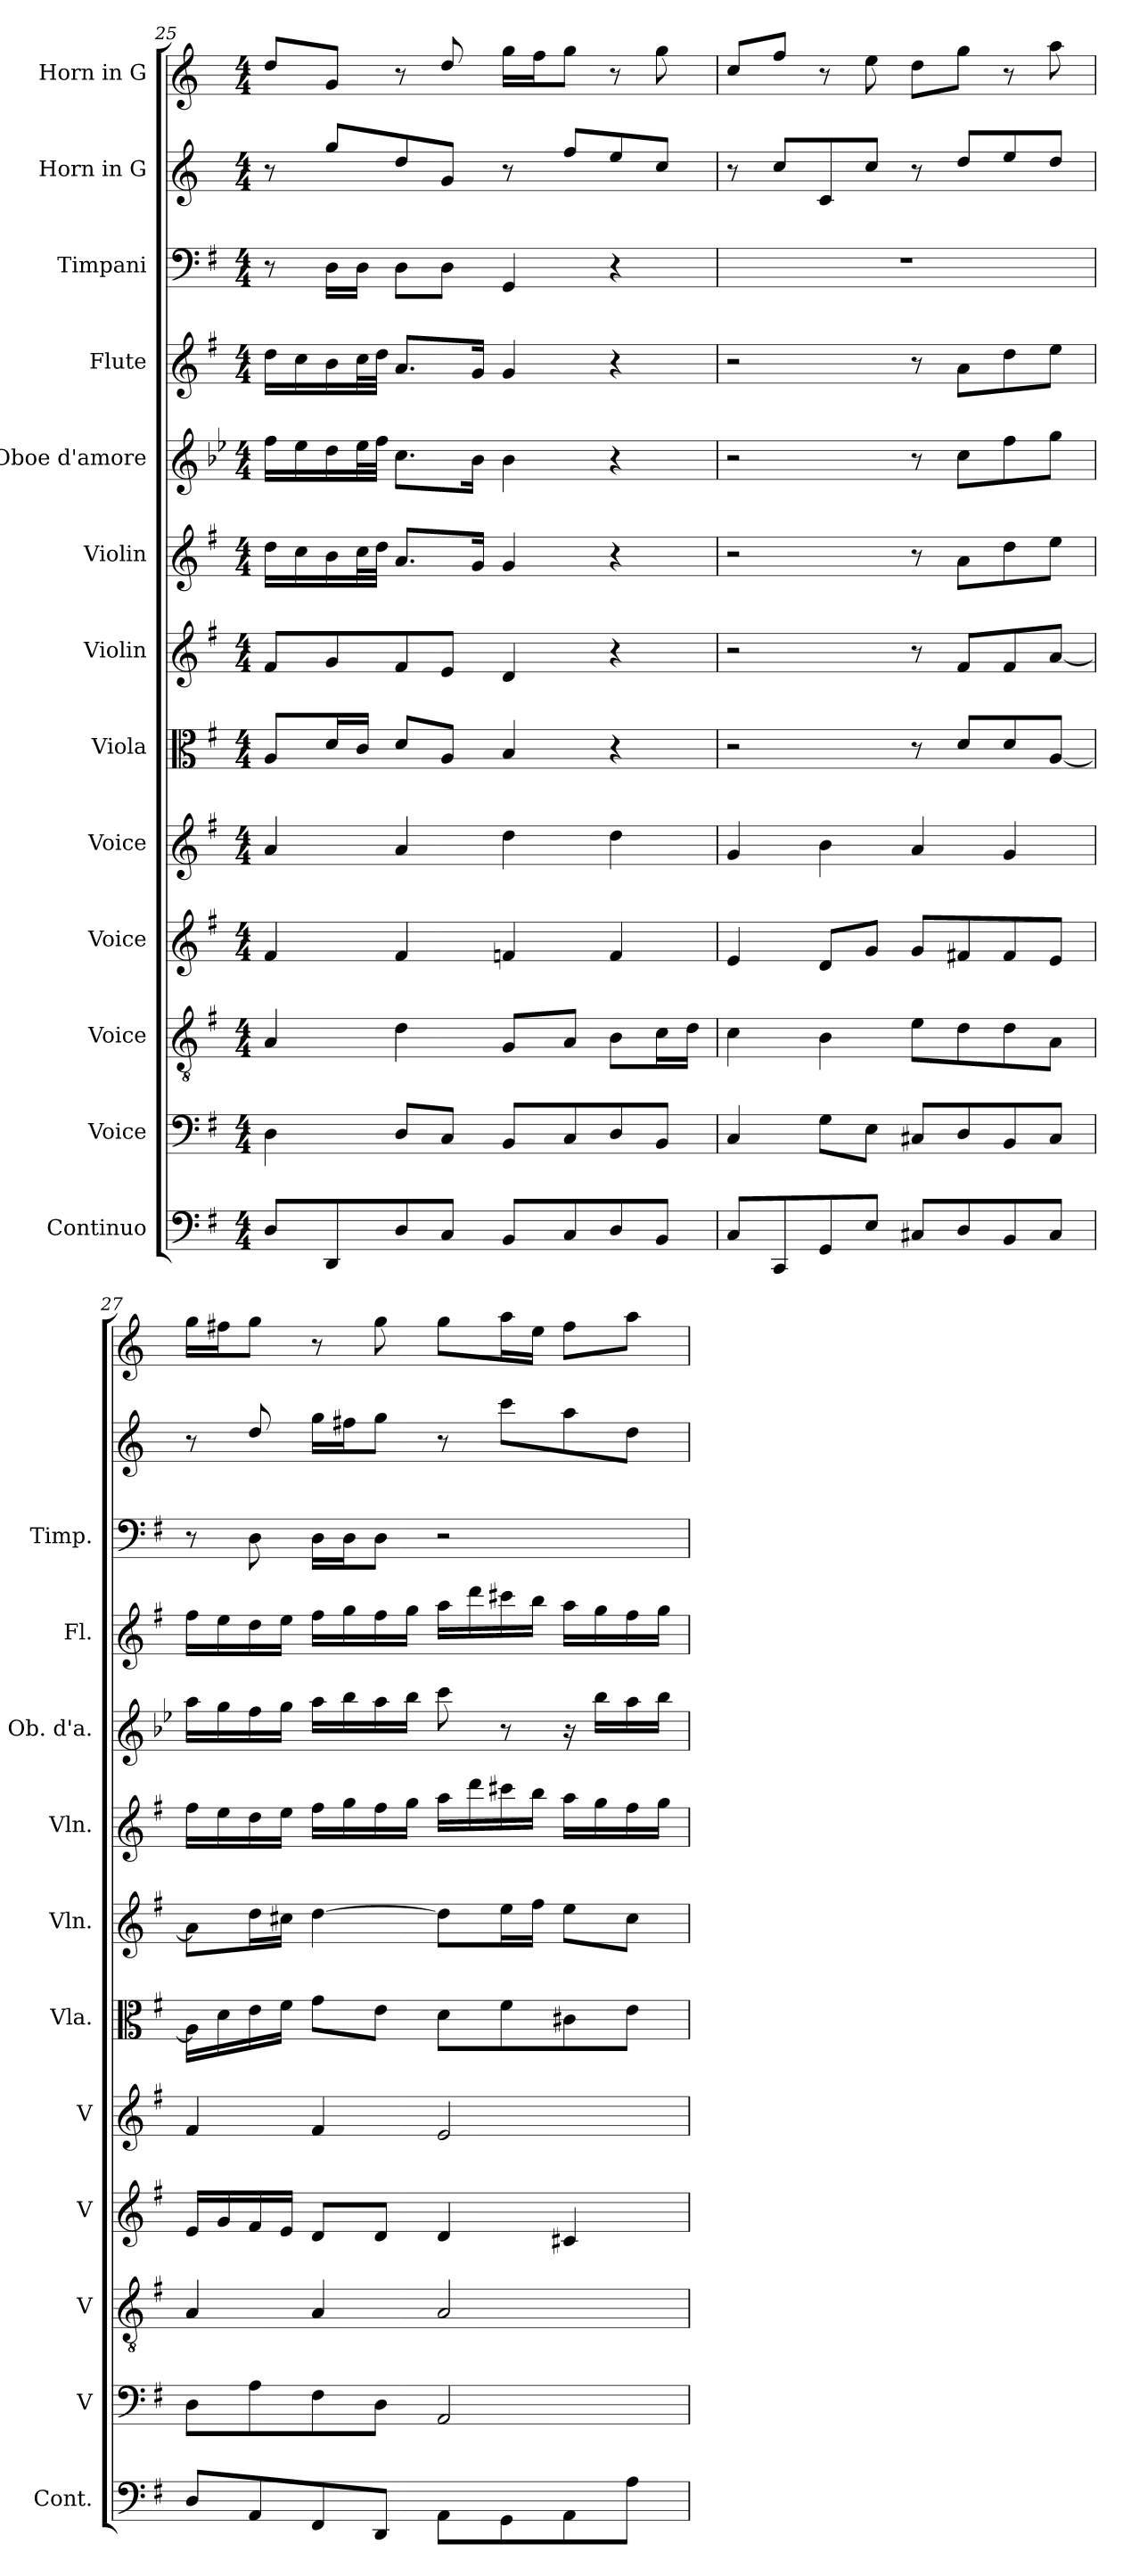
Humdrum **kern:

**kern	**kern	**kern	**kern	**kern	**kern	**kern	**kern	**kern	**kern	**kern	**kern	**kern
*part13	*part12	*part11	*part10	*part9	*part8	*part7	*part6	*part5	*part4	*part3	*part2	*part1
*staff13	*staff12	*staff11	*staff10	*staff9	*staff8	*staff7	*staff6	*staff5	*staff4	*staff3	*staff2	*staff1
*I"Continuo	*I"Voice	*I"Voice	*I"Voice	*I"Voice	*I"Viola	*I"Violin	*I"Violin	*I"Oboe d'amore	*I"Flute	*I"Timpani	*I"Horn in G	*I"Horn in G
*I'Cont.	*I'V	*I'V	*I'V	*I'V	*I'Vla.	*I'Vln.	*I'Vln.	*I'Ob. d'a.	*I'Fl.	*I'Timp.	*	*
!!LO:PB:g=z
*clefF4	*clefF4	*clefGv2	*clefG2	*clefG2	*clefC3	*clefG2	*clefG2	*clefG2	*clefG2	*clefF4	*clefG2	*clefG2
*ITrd7c12	*	*	*	*	*	*	*	*ITrd2c3	*	*	*ITrd3c5	*ITrd3c5
*k[f#]	*k[f#]	*k[f#]	*k[f#]	*k[f#]	*k[f#]	*k[f#]	*k[f#]	*k[f#]	*k[f#]	*k[f#]	*k[f#]	*k[f#]
*M4/4	*M4/4	*M4/4	*M4/4	*M4/4	*M4/4	*M4/4	*M4/4	*M4/4	*M4/4	*M4/4	*M4/4	*M4/4
=25	=25	=25	=25	=25	=25	=25	=25	=25	=25	=25	=25	=25
8DD/L	4D\	4A/	4f#/	4a/	8A/L	8f#/L	16dd\LL	16dd\LL	16dd\LL	8r	8r	8a/L
.	.	.	.	.	.	.	16cc\	16cc\	16cc\	.	.	.
8DDD/	.	.	.	.	16d/L	8g/	16b\	16b\	16b\	16D\LL	8dd/L	8d/J
.	.	.	.	.	16c/JJ	.	32cc\L	32cc\L	32cc\L	16D\JJ	.	.
.	.	.	.	.	.	.	32dd\JJJ	32dd\JJJ	32dd\JJJ	.	.	.
8DD/	8D/L	4d\	4f#/	4a/	8d/L	8f#/	8.a/L	8.a\L	8.a/L	8D\L	8a/	8r
8CC/J	8C/J	.	.	.	8A/J	8e/J	.	.	.	8D\J	8d/J	8a/
.	.	.	.	.	.	.	16g/Jk	16g\Jk	16g/Jk	.	.	.
8BBB/L	8BB/L	8G/L	4fn/	4dd\	4B/	4d/	4g/	4g\	4g/	4GG/	8r	16dd\LL
.	.	.	.	.	.	.	.	.	.	.	.	16cc\J
8CC/	8C/	8A/J	.	.	.	.	.	.	.	.	8cc/L	8dd\J
8DD/	8D/	8B\L	4f/	4dd\	4r	4r	4r	4r	4r	4r	8b/	8r
8BBB/J	8BB/J	16c\L	.	.	.	.	.	.	.	.	8g/J	8dd\
.	.	16d\JJ	.	.	.	.	.	.	.	.	.	.
=26	=26	=26	=26	=26	=26	=26	=26	=26	=26	=26	=26	=26
8CC/L	4C/	4c\	4e/	4g/	2r	2r	2r	2r	2r	1r	8r	8g/L
8CCC/	.	.	.	.	.	.	.	.	.	.	8g/L	8cc/J
8GGG/	8G\L	4B\	8d/L	4b\	.	.	.	.	.	.	8G/	8r
8EE/J	8E\J	.	8g/J	.	.	.	.	.	.	.	8g/J	8b\
8CC#X/L	8C#X/L	8e\L	8g/L	4a/	8r	8r	8r	8r	8r	.	8r	8a\L
8DD/	8D/	8d\	8f#X/	.	8d/L	8f#/L	8a\L	8a\L	8a\L	.	8a/L	8dd\J
8BBB/	8BB/	8d\	8f#/	4g/	8d/	8f#/	8dd\	8dd\	8dd\	.	8b/	8r
8CC#/J	8C#/J	8A\J	8e/J	.	[8A/J	[8a/J	8ee\J	8ee\J	8ee\J	.	8a/J	8ee\
!!LO:PB:g=z
=27	=27	=27	=27	=27	=27	=27	=27	=27	=27	=27	=27	=27
8DD/L	8D\L	4A/	16e/LL	4f#/	16A\LL]	8a\L]	16ff#\LL	16ff#\LL	16ff#\LL	8r	8r	16dd\LL
.	.	.	16g/	.	16d\	.	16ee\	16ee\	16ee\	.	.	16cc#X\J
8AAA/	8A\	.	16f#/	.	16e\	16dd\L	16dd\	16dd\	16dd\	8D\	8a/	8dd\J
.	.	.	16e/JJ	.	16f#\JJ	16cc#X\JJ	16ee\JJ	16ee\JJ	16ee\JJ	.	.	.
8FFF#/	8F#\	4A/	8d/L	4f#/	8g\L	[4dd\	16ff#\LL	16ff#\LL	16ff#\LL	16D\LL	16dd\LL	8r
.	.	.	.	.	.	.	16gg\	16gg\	16gg\	16D\J	16cc#X\J	.
8DDD/J	8D\J	.	8d/J	.	8e\J	.	16ff#\	16ff#\	16ff#\	8D\J	8dd\J	8dd\
.	.	.	.	.	.	.	16gg\JJ	16gg\JJ	16gg\JJ	.	.	.
8AAA\L	2AA/	2A/	4d/	2e/	8d\L	8dd\L]	16aa\LL	8aa\	16aa\LL	2r	8r	8dd\L
.	.	.	.	.	.	.	16ddd\	.	16ddd\	.	.	.
8GGG\	.	.	.	.	8f#\	16ee\L	16ccc#X\	8r	16ccc#X\	.	8gg\L	16ee\L
.	.	.	.	.	.	16ff#\JJ	16bb\JJ	.	16bb\JJ	.	.	16b\JJ
8AAA\	.	.	4c#X/	.	8c#X\	8ee\L	16aa\LL	16r	16aa\LL	.	8ee\	8cc#\L
.	.	.	.	.	.	.	16gg\	16gg\LL	16gg\	.	.	.
8AA\J	.	.	.	.	8e\J	8cc#\J	16ff#\	16ff#\	16ff#\	.	8a\J	8ee\J
.	.	.	.	.	.	.	16gg\JJ	16gg\JJ	16gg\JJ	.	.	.
=	=	=	=	=	=	=	=	=	=	=	=	=
*-	*-	*-	*-	*-	*-	*-	*-	*-	*-	*-	*-	*-
